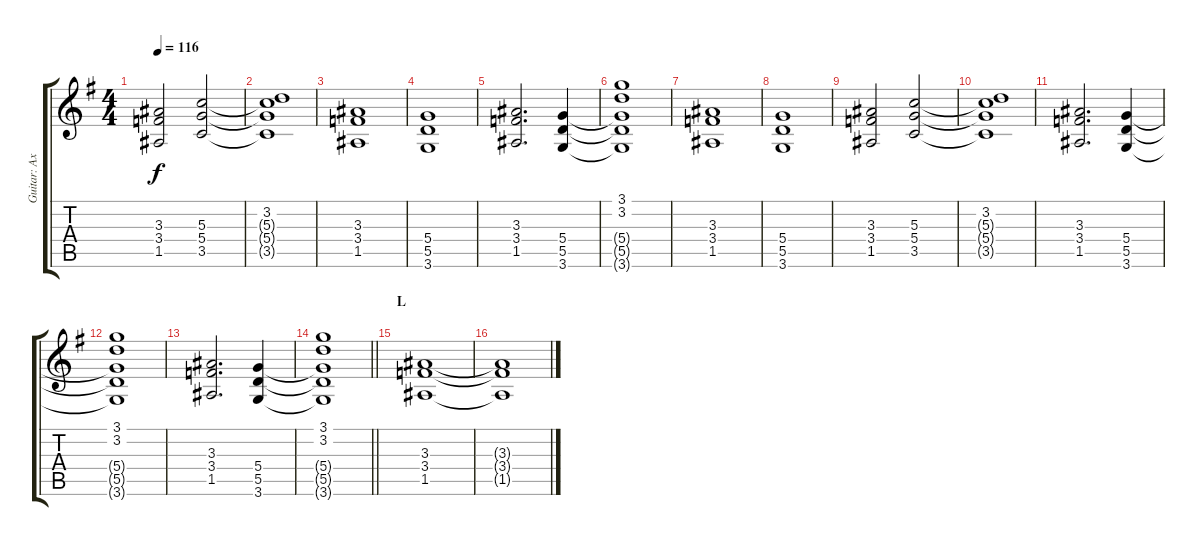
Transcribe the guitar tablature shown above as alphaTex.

\track ("Guitar: Axel" "Guitar: Ax") {instrument overdrivenguitar}
\staff {score tabs}
\tuning (E4 B3 G3 D3 A2 E2) {hide}
\ts (4 4)
\tempo 116
\clef g2
\ks g
(3.3 3.4 1.5).2{dy f} (5.3 5.4 3.5).2 |
(3.2 5.3{t} 5.4{t} 3.5{t}).1 |
(3.3 3.4 1.5).1 |
(5.4 5.5 3.6).1 |
(3.3 3.4 1.5).2{d} (5.4 5.5 3.6).4 |
(3.1 3.2 5.4{t} 5.5{t} 3.6{t}).1 |
(3.3 3.4 1.5).1 |
(5.4 5.5 3.6).1 |
(3.3 3.4 1.5).2 (5.3 5.4 3.5).2 |
(3.2 5.3{t} 5.4{t} 3.5{t}).1 |
(3.3 3.4 1.5).2{d} (5.4 5.5 3.6).4 |
(3.1 3.2 5.4{t} 5.5{t} 3.6{t}).1 |
(3.3 3.4 1.5).2{d} (5.4 5.5 3.6).4 |
\barLineRight lightlight
(3.1 3.2 5.4{t} 5.5{t} 3.6{t}).1 |
\section ("" "L")
(3.3 3.4 1.5).1 |
(3.3{t} 3.4{t} 1.5{t}).1
